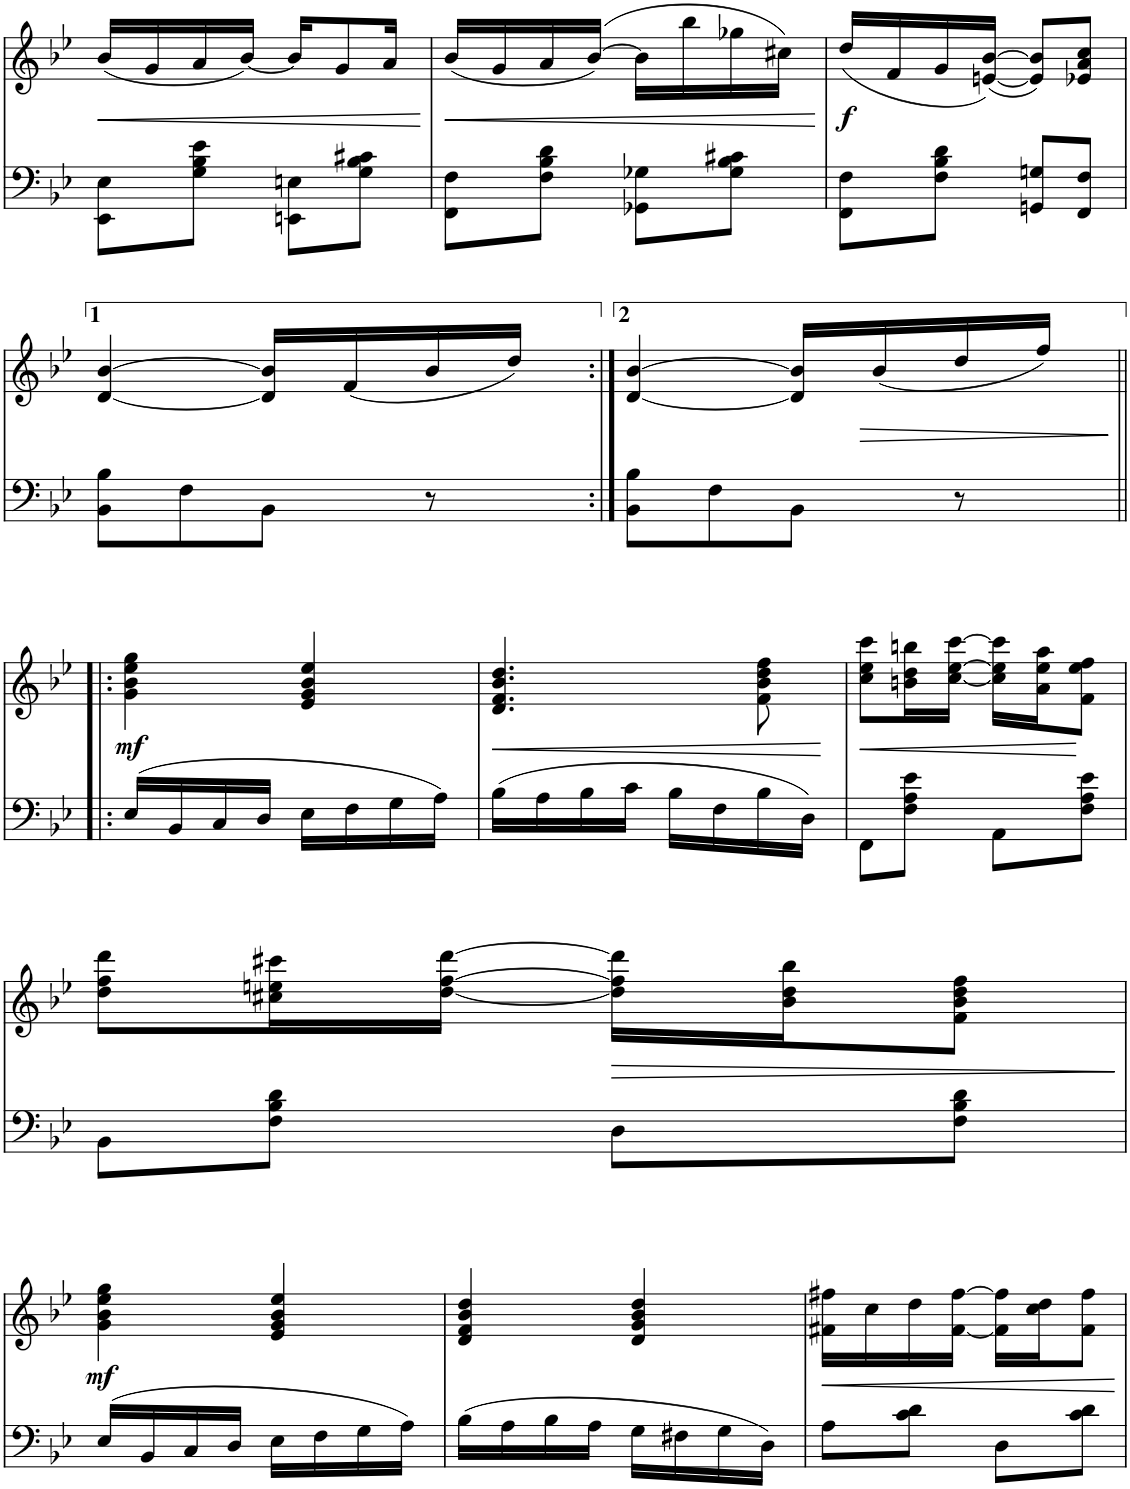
**kern	**kern	**dynam
*part1	*part1	*part1
*staff2	*staff1	*staff1/2
*I"Piano	*	*
*I'Pno.	*	*
!!LO:PB:g=z
*clefF4	*clefG2	*
*k[b-e-]	*k[b-e-]	*
*B-:	*B-:	*
*M2/4	*M2/4	*
=17	=17	=17
!	!	!LO:HP:b
8EE-\ 8E-\L	(16b-/LL	<
.	16g/	.
8G\ 8B-\ 8e-\J	16a/	.
.	[16b-/JJ)	.
8EEn\ 8En\L	16b-/KL]	.
.	8g/	.
8G\ 8B-\ 8c#X\J	.	.
.	16a/Jk	.
.	.	[
=18	=18	=18
!	!	!LO:HP:b
8FF\ 8F\L	(16b-/LL	<
.	16g/	.
8F\ 8B-\ 8d\J	16a/	.
.	([16b-/JJ)	.
8GG-X\ 8G-X\L	16b-\LL]	.
.	16bb-\	.
8G-\ 8B-\ 8c#X\J	16gg-X\	.
.	16cc#X\JJ)	.
.	.	[
=19	=19	=19
!	!	!LO:DY:b
8FF\ 8F\L	(16dd/LL	f
.	16f/	.
8F\ 8B-\ 8d\J	16g/	.
.	([16en/ [16b-/JJ)	.
8GGn/ 8Gn/L	8e/] 8b-/]L)	.
8FF/ 8F/J	8e-X/ 8a/ 8cc/J	.
!!LO:LB:g=z
=20	=20	=20
8BB-\ 8B-\L	[4d/ [4b-/	.
8F\	.	.
8BB-\J	16d/] 16b-/]LL	.
.	(16f/	.
8r	16b-/	.
.	16dd/JJ)	.
=20X1:|!	=20X1:|!	=20X1:|!
8BB-\ 8B-\L	[4d/ [4b-/	.
8F\	.	.
8BB-\J	16d/] 16b-/]LL	.
!	!	!LO:HP:b
.	(16b-/	>
8r	16dd/	.
.	16ff/JJ)	.
.	.	]
!!LO:LB:g=z
=21!|:	=21!|:	=21!|:
!	!	!LO:DY:b
16E-/LL	4g\ 4b-\ 4ee-\ 4gg\	mf
16BB-/	.	.
16C/	.	.
16D/JJ	.	.
16E-\LL	4e-/ 4g/ 4b-/ 4ee-/	.
16F\	.	.
16G\	.	.
16A\JJ	.	.
=22	=22	=22
!	!	!LO:HP:b
16B-\LL	4.d/ 4.f/ 4.b-/ 4.dd/	<
16A\	.	.
16B-\	.	.
16c\JJ	.	.
16B-\LL	.	.
16F\	.	.
16B-\	8f\ 8b-\ 8dd\ 8ff\	.
16D\JJ	.	.
.	.	[
=23	=23	=23
!	!	!LO:HP:b
8FF\L	8cc\ 8ee-\ 8ccc\L	<
8F\ 8A\ 8e-\J	16bn\ 16dd\ 16bbn\L	.
.	[16cc\ [16ee-\ [16ccc\JJ	.
8AA\L	16cc\] 16ee-\] 16ccc\]LL	.
.	16a\ 16ee-\ 16aa\J	.
8F\ 8A\ 8e-\J	8f\ 8ee-\ 8ff\J	[
!!LO:LB:g=z
=24	=24	=24
8BB-\L	8dd\ 8ff\ 8ddd\L	.
8F\ 8B-\ 8d\J	16cc#X\ 16een\ 16ccc#X\L	.
.	[16dd\ [16ff\ [16ddd\JJ	.
!	!	!LO:HP:b
8D\L	16dd\] 16ff\] 16ddd\]LL	>
.	16b-\ 16dd\ 16bb-\J	.
8F\ 8B-\ 8d\J	8f\ 8b-\ 8dd\ 8ff\J	.
.	.	]
!!LO:LB:g=z
=25	=25	=25
!	!	!LO:DY:b
16E-/LL	4g\ 4b-\ 4ee-\ 4gg\	mf
16BB-/	.	.
16C/	.	.
16D/JJ	.	.
16E-\LL	4e-/ 4g/ 4b-/ 4ee-/	.
16F\	.	.
16G\	.	.
16A\JJ	.	.
=26	=26	=26
16B-\LL	4d/ 4f/ 4b-/ 4dd/	.
16A\	.	.
16B-\	.	.
16A\JJ	.	.
16G\LL	4d/ 4g/ 4b-/ 4dd/	.
16F#X\	.	.
16G\	.	.
16D\JJ	.	.
=27	=27	=27
!	!	!LO:HP:b
8A\L	16f#X\ 16ff#X\LL	<
.	16cc\	.
8c\ 8d\J	16dd\	.
.	[16f#\ [16ff#\JJ	.
8D\L	16f#\] 16ff#\]LL	.
.	16cc\ 16dd\J	.
8c\ 8d\J	8f#\ 8ff#\J	.
.	.	[
=	=	=
*-	*-	*-
